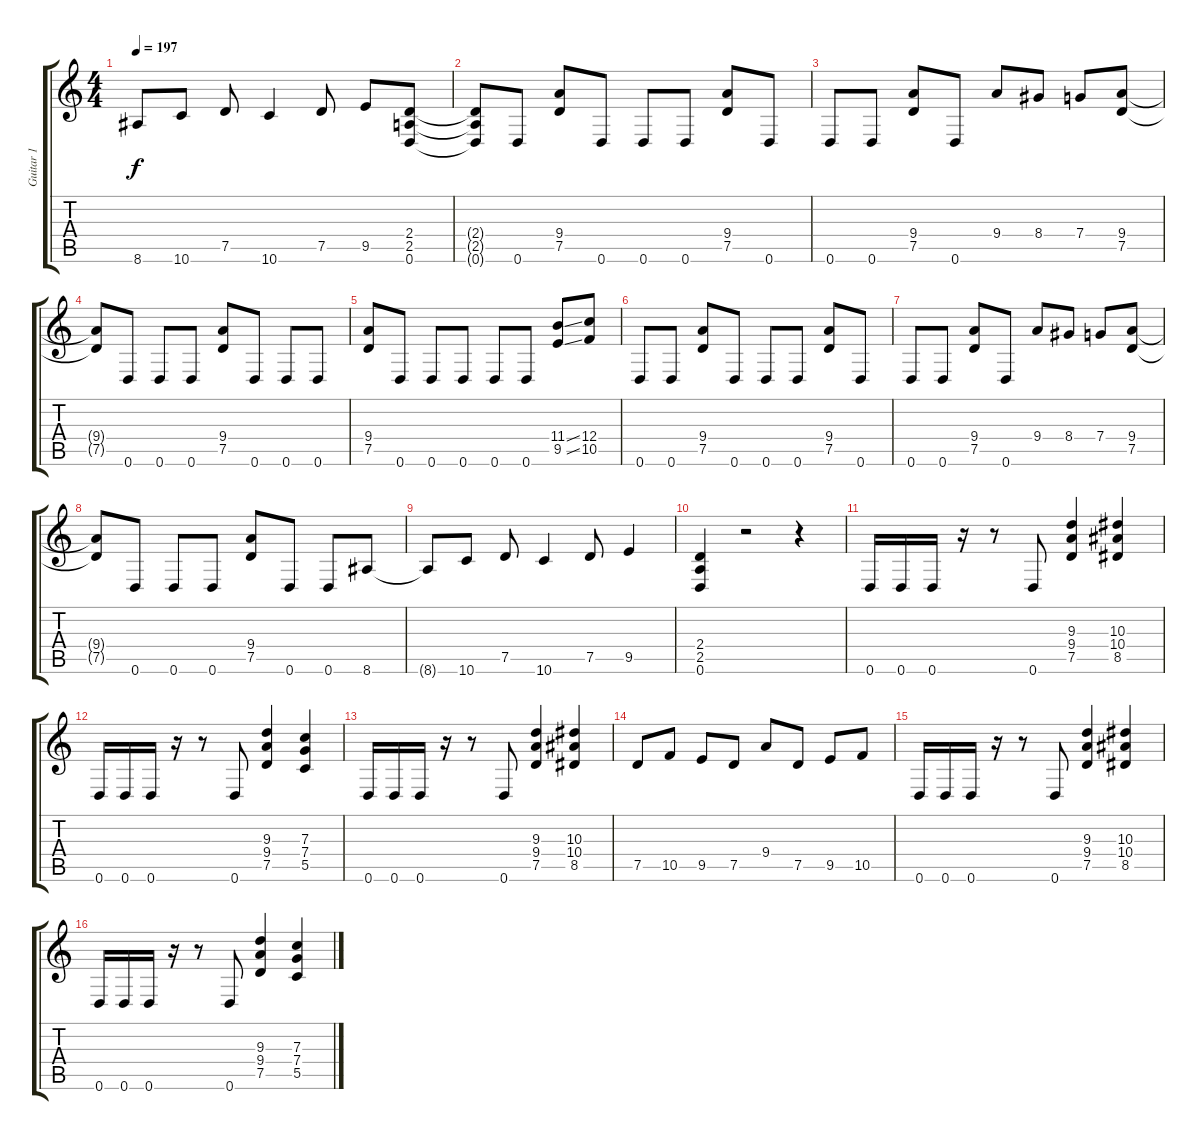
\track ("Guitar 1" "Guitar 1") {instrument distortionguitar}
\staff {score tabs}
\tuning (D4 A3 F3 C3 G2 D2) {hide}
\ts (4 4)
\tempo 197
\clef g2
\ks c
8.6{t}.8{dy f} 10.6.8 7.5.8 10.6.4 7.5.8 9.5.8 (2.4 2.5 0.6).8 |
(2.4{t} 2.5{t} 0.6{t}).8 0.6.8 (9.4 7.5).8 0.6.8 0.6.8 0.6.8 (9.4 7.5).8 0.6.8 |
0.6.8 0.6.8 (9.4 7.5).8 0.6.8 9.4.8 8.4.8 7.4.8 (9.4 7.5).8 |
(9.4{t} 7.5{t}).8 0.6.8 0.6.8 0.6.8 (9.4 7.5).8 0.6.8 0.6.8 0.6.8 |
(9.4 7.5).8 0.6.8 0.6.8 0.6.8 0.6.8 0.6.8 (11.4{ss} 9.5{ss}).8 (12.4 10.5).8 |
0.6.8 0.6.8 (9.4 7.5).8 0.6.8 0.6.8 0.6.8 (9.4 7.5).8 0.6.8 |
0.6.8 0.6.8 (9.4 7.5).8 0.6.8 9.4.8 8.4.8 7.4.8 (9.4 7.5).8 |
(9.4{t} 7.5{t}).8 0.6.8 0.6.8 0.6.8 (9.4 7.5).8 0.6.8 0.6.8 8.6.8 |
8.6{t}.8 10.6.8 7.5.8 10.6.4 7.5.8 9.5.4 |
(2.4 2.5 0.6).4 r.2 r.4 |
0.6.16 0.6.16 0.6.16 r.16 r.8 0.6.8 (9.3 9.4 7.5).4 (10.3 10.4 8.5).4 |
0.6.16 0.6.16 0.6.16 r.16 r.8 0.6.8 (9.3 9.4 7.5).4 (7.3 7.4 5.5).4 |
0.6.16 0.6.16 0.6.16 r.16 r.8 0.6.8 (9.3 9.4 7.5).4 (10.3 10.4 8.5).4 |
7.5.8 10.5.8 9.5.8 7.5.8 9.4.8 7.5.8 9.5.8 10.5.8 |
0.6.16 0.6.16 0.6.16 r.16 r.8 0.6.8 (9.3 9.4 7.5).4 (10.3 10.4 8.5).4 |
0.6.16 0.6.16 0.6.16 r.16 r.8 0.6.8 (9.3 9.4 7.5).4 (7.3 7.4 5.5).4
